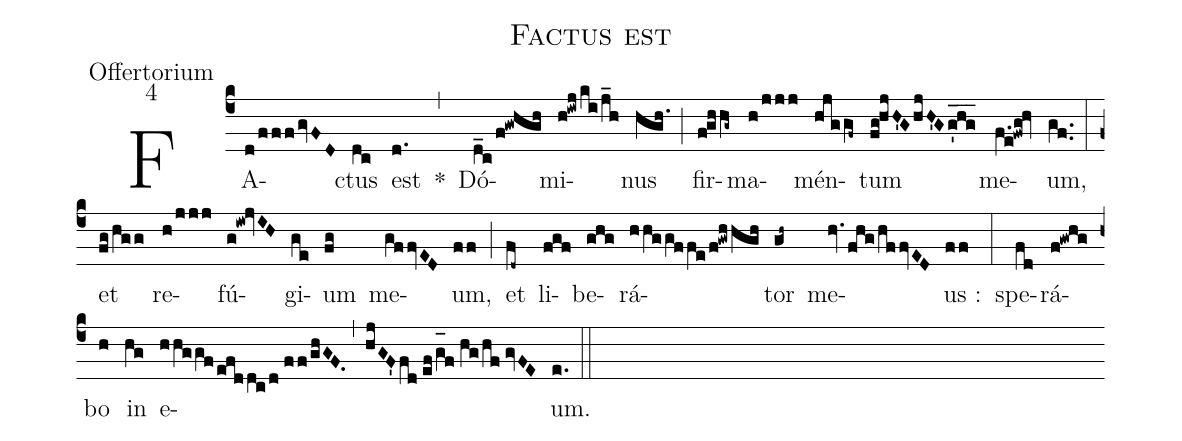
name:Factus est;
office-part:Offertorium;
mode:4;
%%
(c4) FA(d/fffgvFD)ctus(dc) est(d.) *(,) Dó(d_c/f!gwhgh)mi(h!iwj/ki/j_h)nus(hgh.) (;) fir(fghhg~)ma(h/jjj)mén(hjggf~)tum(fg!hjH'GhjH'Gg'hg___) me(f.e!fwg!hv)um,(gf..) (:) et(fg/hgg) re(h/jjj)fú(g!iw!jvIH)gi(ge)um(fg) me(gffvED)um,(ff) (;) et(fd~) li(fgf)be(ghg)rá(hhggffe/f!gwhhgh)tor(gh~) me(hv.fhg/hffvED)us :(ff) (:) spe(fd)rá(f!gwhg)bo(h) in(hg) e(hhggfefddc/d//ff/ghGF.)(,)(hjGF'fd//ef/g_[oh:h]f//hg/hf//gvFE)um.(e.) (::)
